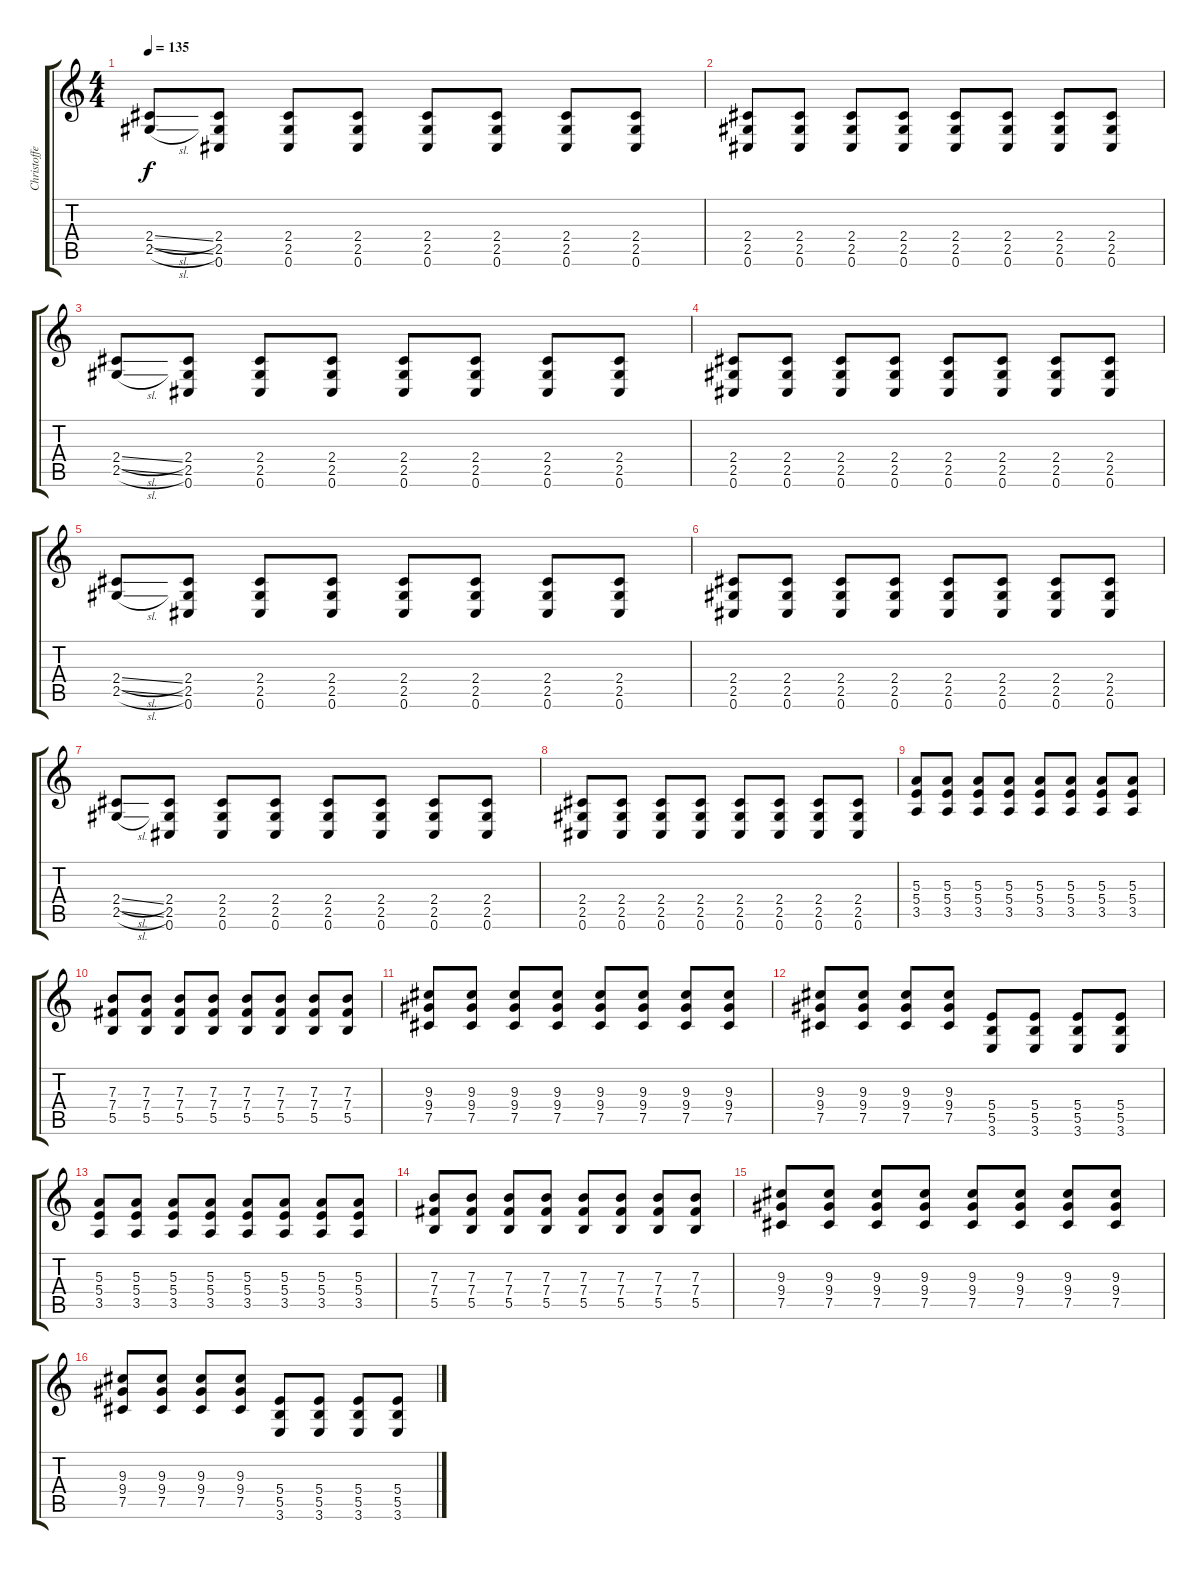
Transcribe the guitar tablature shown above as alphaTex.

\track ("Christoffer Johnsson" "Christoffe") {instrument distortionguitar}
\staff {score tabs}
\tuning (Db4 Ab3 E3 B2 Gb2 Db2) {hide}
\ts (4 4)
\tempo 135
\clef g2
\ks c
(2.4{sl} 2.5{sl}).8{dy f} (2.4 2.5 0.6).8 (2.4 2.5 0.6).8 (2.4 2.5 0.6).8 (2.4 2.5 0.6).8 (2.4 2.5 0.6).8 (2.4 2.5 0.6).8 (2.4 2.5 0.6).8 |
(2.4 2.5 0.6).8 (2.4 2.5 0.6).8 (2.4 2.5 0.6).8 (2.4 2.5 0.6).8 (2.4 2.5 0.6).8 (2.4 2.5 0.6).8 (2.4 2.5 0.6).8 (2.4 2.5 0.6).8 |
(2.4{sl} 2.5{sl}).8 (2.4 2.5 0.6).8 (2.4 2.5 0.6).8 (2.4 2.5 0.6).8 (2.4 2.5 0.6).8 (2.4 2.5 0.6).8 (2.4 2.5 0.6).8 (2.4 2.5 0.6).8 |
(2.4 2.5 0.6).8 (2.4 2.5 0.6).8 (2.4 2.5 0.6).8 (2.4 2.5 0.6).8 (2.4 2.5 0.6).8 (2.4 2.5 0.6).8 (2.4 2.5 0.6).8 (2.4 2.5 0.6).8 |
(2.4{sl} 2.5{sl}).8 (2.4 2.5 0.6).8 (2.4 2.5 0.6).8 (2.4 2.5 0.6).8 (2.4 2.5 0.6).8 (2.4 2.5 0.6).8 (2.4 2.5 0.6).8 (2.4 2.5 0.6).8 |
(2.4 2.5 0.6).8 (2.4 2.5 0.6).8 (2.4 2.5 0.6).8 (2.4 2.5 0.6).8 (2.4 2.5 0.6).8 (2.4 2.5 0.6).8 (2.4 2.5 0.6).8 (2.4 2.5 0.6).8 |
(2.4{sl} 2.5{sl}).8 (2.4 2.5 0.6).8 (2.4 2.5 0.6).8 (2.4 2.5 0.6).8 (2.4 2.5 0.6).8 (2.4 2.5 0.6).8 (2.4 2.5 0.6).8 (2.4 2.5 0.6).8 |
(2.4 2.5 0.6).8 (2.4 2.5 0.6).8 (2.4 2.5 0.6).8 (2.4 2.5 0.6).8 (2.4 2.5 0.6).8 (2.4 2.5 0.6).8 (2.4 2.5 0.6).8 (2.4 2.5 0.6).8 |
(5.3 5.4 3.5).8 (5.3 5.4 3.5).8 (5.3 5.4 3.5).8 (5.3 5.4 3.5).8 (5.3 5.4 3.5).8 (5.3 5.4 3.5).8 (5.3 5.4 3.5).8 (5.3 5.4 3.5).8 |
(7.3 7.4 5.5).8 (7.3 7.4 5.5).8 (7.3 7.4 5.5).8 (7.3 7.4 5.5).8 (7.3 7.4 5.5).8 (7.3 7.4 5.5).8 (7.3 7.4 5.5).8 (7.3 7.4 5.5).8 |
(9.3 9.4 7.5).8 (9.3 9.4 7.5).8 (9.3 9.4 7.5).8 (9.3 9.4 7.5).8 (9.3 9.4 7.5).8 (9.3 9.4 7.5).8 (9.3 9.4 7.5).8 (9.3 9.4 7.5).8 |
(9.3 9.4 7.5).8 (9.3 9.4 7.5).8 (9.3 9.4 7.5).8 (9.3 9.4 7.5).8 (5.4 5.5 3.6).8 (5.4 5.5 3.6).8 (5.4 5.5 3.6).8 (5.4 5.5 3.6).8 |
(5.3 5.4 3.5).8 (5.3 5.4 3.5).8 (5.3 5.4 3.5).8 (5.3 5.4 3.5).8 (5.3 5.4 3.5).8 (5.3 5.4 3.5).8 (5.3 5.4 3.5).8 (5.3 5.4 3.5).8 |
(7.3 7.4 5.5).8 (7.3 7.4 5.5).8 (7.3 7.4 5.5).8 (7.3 7.4 5.5).8 (7.3 7.4 5.5).8 (7.3 7.4 5.5).8 (7.3 7.4 5.5).8 (7.3 7.4 5.5).8 |
(9.3 9.4 7.5).8 (9.3 9.4 7.5).8 (9.3 9.4 7.5).8 (9.3 9.4 7.5).8 (9.3 9.4 7.5).8 (9.3 9.4 7.5).8 (9.3 9.4 7.5).8 (9.3 9.4 7.5).8 |
(9.3 9.4 7.5).8 (9.3 9.4 7.5).8 (9.3 9.4 7.5).8 (9.3 9.4 7.5).8 (5.4 5.5 3.6).8 (5.4 5.5 3.6).8 (5.4 5.5 3.6).8 (5.4 5.5 3.6).8
